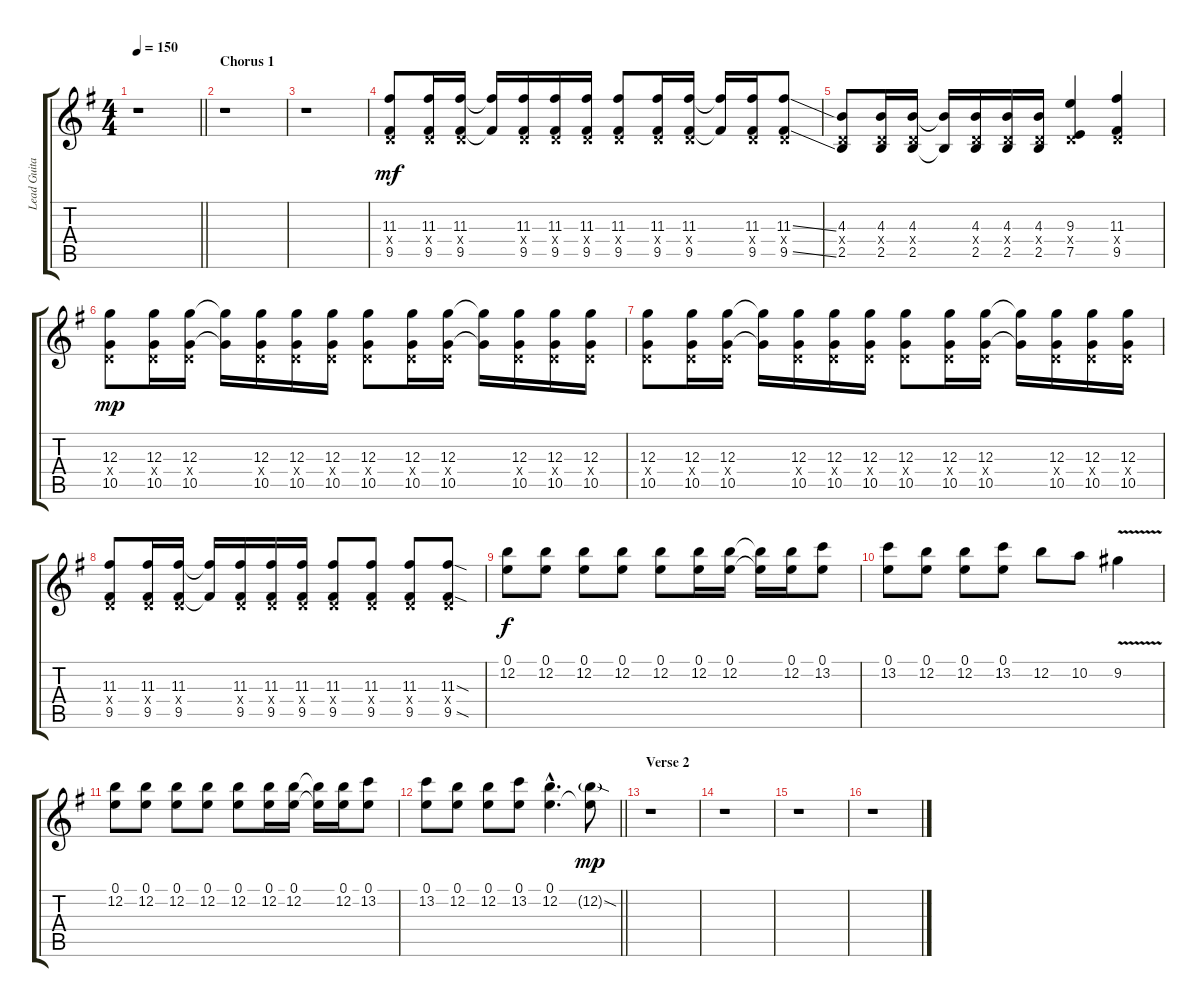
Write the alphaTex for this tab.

\track ("Lead Guitar" "Lead Guita") {instrument overdrivenguitar}
\staff {score tabs}
\tuning (E4 B3 G3 D3 A2 E2) {hide}
\ts (4 4)
\tempo 150
\clef g2
\barLineRight lightlight
\ks eminor
r.1{dy mp} |
\section ("" "Chorus 1")
r.1 |
r.1 |
(11.3 0.4{x} 9.5).8{dy mf} (11.3 0.4{x} 9.5).16 (11.3 0.4{x} 9.5).16 (11.3{t} 9.5{t}).16 (11.3 0.4{x} 9.5).16 (11.3 0.4{x} 9.5).16 (11.3 0.4{x} 9.5).16 (11.3 0.4{x} 9.5).8 (11.3 0.4{x} 9.5).16 (11.3 0.4{x} 9.5).16 (11.3{t} 9.5{t}).16 (11.3 0.4{x} 9.5).16 (11.3{ss} 0.4{x} 9.5{ss}).8 |
(4.3 0.4{x} 2.5).8 (4.3 0.4{x} 2.5).16 (4.3 0.4{x} 2.5).16 (4.3{t} 2.5{t}).16 (4.3 0.4{x} 2.5).16 (4.3 0.4{x} 2.5).16 (4.3 0.4{x} 2.5).16 (9.3 0.4{x} 7.5).4 (11.3 0.4{x} 9.5).4 |
(12.3 0.4{x} 10.5).8{dy mp} (12.3 0.4{x} 10.5).16 (12.3 0.4{x} 10.5).16 (12.3{t} 10.5{t}).16 (12.3 0.4{x} 10.5).16 (12.3 0.4{x} 10.5).16 (12.3 0.4{x} 10.5).16 (12.3 0.4{x} 10.5).8 (12.3 0.4{x} 10.5).16 (12.3 0.4{x} 10.5).16 (12.3{t} 10.5{t}).16 (12.3 0.4{x} 10.5).16 (12.3 0.4{x} 10.5).16 (12.3 0.4{x} 10.5).16 |
(12.3 0.4{x} 10.5).8 (12.3 0.4{x} 10.5).16 (12.3 0.4{x} 10.5).16 (12.3{t} 10.5{t}).16 (12.3 0.4{x} 10.5).16 (12.3 0.4{x} 10.5).16 (12.3 0.4{x} 10.5).16 (12.3 0.4{x} 10.5).8 (12.3 0.4{x} 10.5).16 (12.3 0.4{x} 10.5).16 (12.3{t} 10.5{t}).16 (12.3 0.4{x} 10.5).16 (12.3 0.4{x} 10.5).16 (12.3 0.4{x} 10.5).16 |
(11.3 0.4{x} 9.5).8 (11.3 0.4{x} 9.5).16 (11.3 0.4{x} 9.5).16 (11.3{t} 9.5{t}).16 (11.3 0.4{x} 9.5).16 (11.3 0.4{x} 9.5).16 (11.3 0.4{x} 9.5).16 (11.3 0.4{x} 9.5).8 (11.3 0.4{x} 9.5).8 (11.3 0.4{x} 9.5).8 (11.3{sod} 0.4{x} 9.5{sod}).8 |
(0.1 12.2).8{dy f} (0.1 12.2).8 (0.1 12.2).8 (0.1 12.2).8 (0.1 12.2).8 (0.1 12.2).16 (0.1 12.2).16 (0.1{t} 12.2{t}).16 (0.1 12.2).16 (0.1 13.2).8 |
(0.1 13.2).8 (0.1 12.2).8 (0.1 12.2).8 (0.1 13.2).8 12.2.8 10.2.8 9.2{v}.4 |
(0.1 12.2).8 (0.1 12.2).8 (0.1 12.2).8 (0.1 12.2).8 (0.1 12.2).8 (0.1 12.2).16 (0.1 12.2).16 (0.1{t} 12.2{t}).16 (0.1 12.2).16 (0.1 13.2).8 |
\barLineRight lightlight
(0.1 13.2).8 (0.1 12.2).8 (0.1 12.2).8 (0.1 13.2).8 (0.1{hac} 12.2{hac}).4{d} (0.1{t} 12.2{sod g}).8{dy mp} |
\section ("" "Verse 2")
r.1 |
r.1 |
r.1 |
r.1
